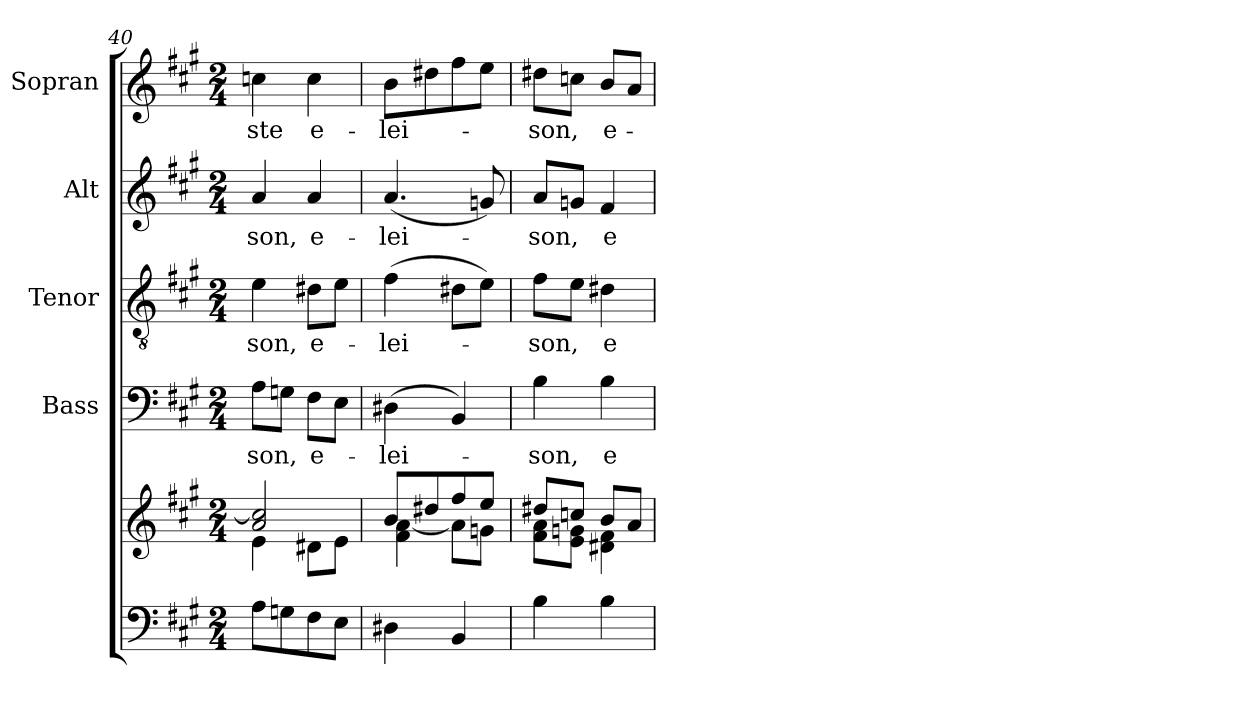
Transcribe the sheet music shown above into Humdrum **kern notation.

**kern	**kern	**kern	**text	**kern	**text	**kern	**text	**kern	**text
*part5	*part5	*part4	*part4	*part3	*part3	*part2	*part2	*part1	*part1
*staff6	*staff5	*staff4	*staff4	*staff3	*staff3	*staff2	*staff2	*staff1	*staff1
*	*	*I"Bass	*	*I"Tenor	*	*I"Alt	*	*I"Sopran	*
*	*	*I'B.	*	*I'T.	*	*I'A.	*	*I'S.	*
!!LO:PB:g=z
*clefF4	*clefG2	*clefF4	*	*clefGv2	*	*clefG2	*	*clefG2	*
*k[f#c#g#]	*k[f#c#g#]	*k[f#c#g#]	*	*k[f#c#g#]	*	*k[f#c#g#]	*	*k[f#c#g#]	*
*A:	*A:	*A:	*	*A:	*	*A:	*	*A:	*
*M2/4	*M2/4	*M2/4	*	*M2/4	*	*M2/4	*	*M2/4	*
=40	=40	=40	=40	=40	=40	=40	=40	=40	=40
*	*^	*	*	*	*	*	*	*	*
!	!	!	!	!LO:LY:b	!	!LO:LY:b	!	!LO:LY:b	!	!LO:LY:b
8A\L	2a/ 2cc/]	4e\	8A\L	-son,	4e\	-son,	4a/	-son,	4ccn\	-ste
8Gn\	.	.	8Gn\J	.	.	.	.	.	.	.
!	!	!	!	!LO:LY:b	!	!LO:LY:b	!	!LO:LY:b	!	!LO:LY:b
8F#\	.	8d#X\L	8F#\L	e-	8d#X\L	e-	4a/	e-	4cc\	e-
8E\J	.	8e\J	8E\J	.	8e\J	.	.	.	.	.
=41	=41	=41	=41	=41	=41	=41	=41	=41	=41	=41
!	!	!	!	!LO:LY:b	!	!LO:LY:b	!	!LO:LY:b	!	!LO:LY:b
4D#X\	8b/L	4f#\ [<4a\	(>4D#X\	-lei-	(>4f#\	-lei-	(<4.a/	-lei-	8b\L	-lei-
.	8dd#X/	.	.	.	.	.	.	.	8dd#X\	.
4BB/	8ff#/	8a\L]	4BB/)	.	8d#X\L	.	.	.	8ff#\	.
.	8ee/J	8gn\J	.	.	8e\J)	.	8gn/)	.	8ee\J	.
=42	=42	=42	=42	=42	=42	=42	=42	=42	=42	=42
!	!	!	!	!LO:LY:b	!	!LO:LY:b	!	!LO:LY:b	!	!LO:LY:b
4B\	8dd#X/L	8f#\ 8a\L	4B\	-son,	8f#\L	-son,	8a/L	-son,	8dd#X\L	-son,
.	8ccn/J	8e\ 8gn\J	.	.	8e\J	.	8gn/J	.	8ccn\J	.
!	!	!	!	!LO:LY:b	!	!LO:LY:b	!	!LO:LY:b	!	!LO:LY:b
4B\	8b/L	4d#X\ 4f#\	4B\	e-	4d#X\	e-	4f#/	e-	8b/L	e-
.	8a/J	.	.	.	.	.	.	.	8a/J	.
*	*v	*v	*	*	*	*	*	*	*	*
=	=	=	=	=	=	=	=	=	=
*-	*-	*-	*-	*-	*-	*-	*-	*-	*-
